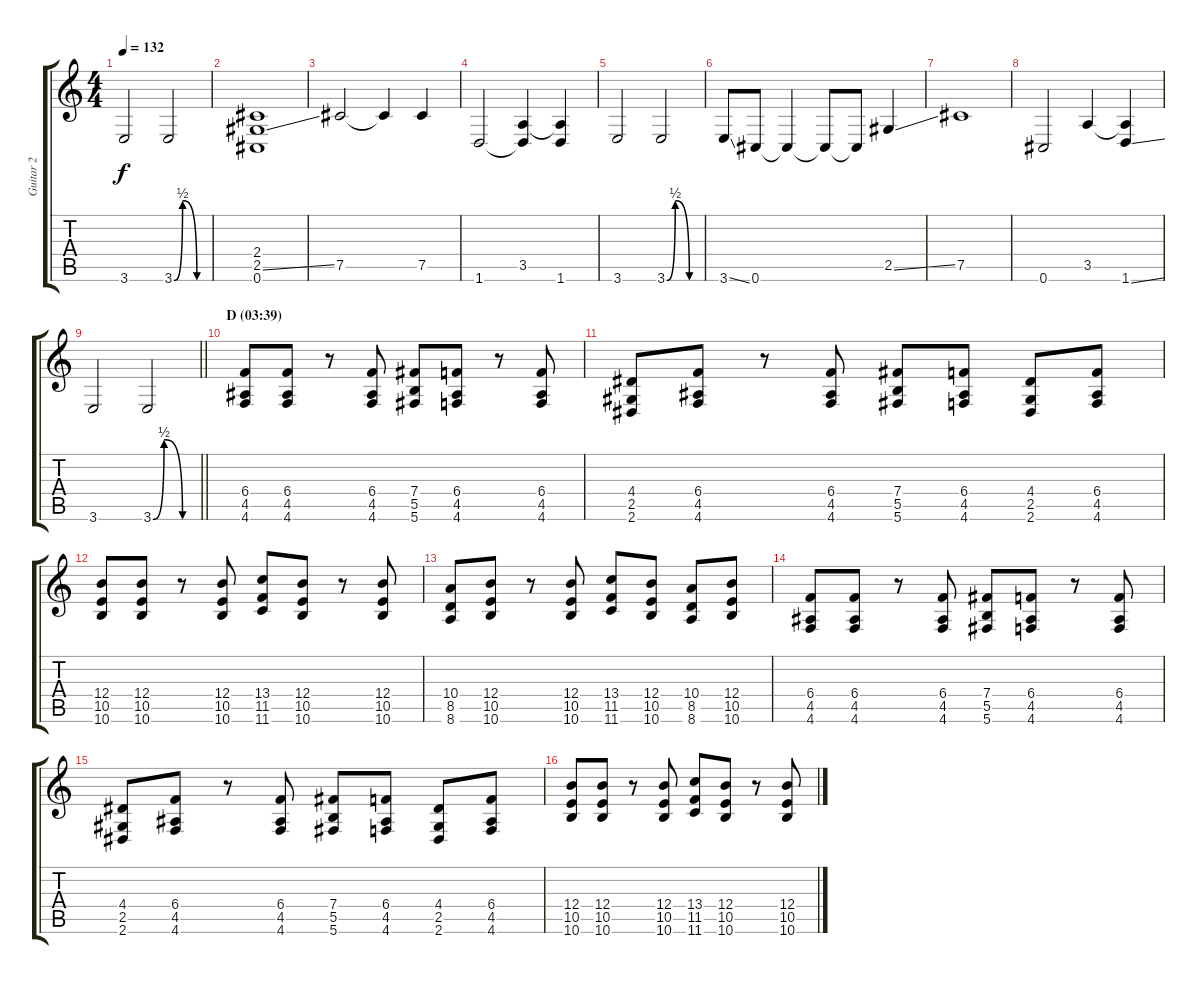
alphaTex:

\track ("Guitar 2" "Guitar 2") {instrument distortionguitar}
\staff {score tabs}
\tuning (Db4 Ab3 E3 B2 Gb2 Db2) {hide}
\ts (4 4)
\tempo 132
\clef g2
\ks c
3.6.2{dy f} 3.6{be (custom 0 0 15 2 40 0 60 0)}.2 |
(2.4 2.5{ss} 0.6).1 |
7.5.2 7.5{t}.4 7.5.4 |
1.6.2 (3.5 1.6{t}).4 (3.5{t} 1.6).4 |
3.6.2 3.6{be (custom 0 0 15 2 40 0 60 0)}.2 |
3.6{ss}.8 0.6.8 0.6{t}.4 0.6{t}.8 0.6{t}.8 2.5{ss}.4 |
7.5.1 |
0.6.2 3.5.4 (3.5{t} 1.6{ss}).4 |
\barLineRight lightlight
3.6.2 3.6{be (custom 0 0 15 2 40 0 60 0)}.2 |
\section ("" "D (03:39)")
(6.4 4.5 4.6).8 (6.4 4.5 4.6).8 r.8 (6.4 4.5 4.6).8 (7.4 5.5 5.6).8 (6.4 4.5 4.6).8 r.8 (6.4 4.5 4.6).8 |
(4.4 2.5 2.6).8 (6.4 4.5 4.6).8 r.8 (6.4 4.5 4.6).8 (7.4 5.5 5.6).8 (6.4 4.5 4.6).8 (4.4 2.5 2.6).8 (6.4 4.5 4.6).8 |
(12.4 10.5 10.6).8 (12.4 10.5 10.6).8 r.8 (12.4 10.5 10.6).8 (13.4 11.5 11.6).8 (12.4 10.5 10.6).8 r.8 (12.4 10.5 10.6).8 |
(10.4 8.5 8.6).8 (12.4 10.5 10.6).8 r.8 (12.4 10.5 10.6).8 (13.4 11.5 11.6).8 (12.4 10.5 10.6).8 (10.4 8.5 8.6).8 (12.4 10.5 10.6).8 |
(6.4 4.5 4.6).8 (6.4 4.5 4.6).8 r.8 (6.4 4.5 4.6).8 (7.4 5.5 5.6).8 (6.4 4.5 4.6).8 r.8 (6.4 4.5 4.6).8 |
(4.4 2.5 2.6).8 (6.4 4.5 4.6).8 r.8 (6.4 4.5 4.6).8 (7.4 5.5 5.6).8 (6.4 4.5 4.6).8 (4.4 2.5 2.6).8 (6.4 4.5 4.6).8 |
(12.4 10.5 10.6).8 (12.4 10.5 10.6).8 r.8 (12.4 10.5 10.6).8 (13.4 11.5 11.6).8 (12.4 10.5 10.6).8 r.8 (12.4 10.5 10.6).8
